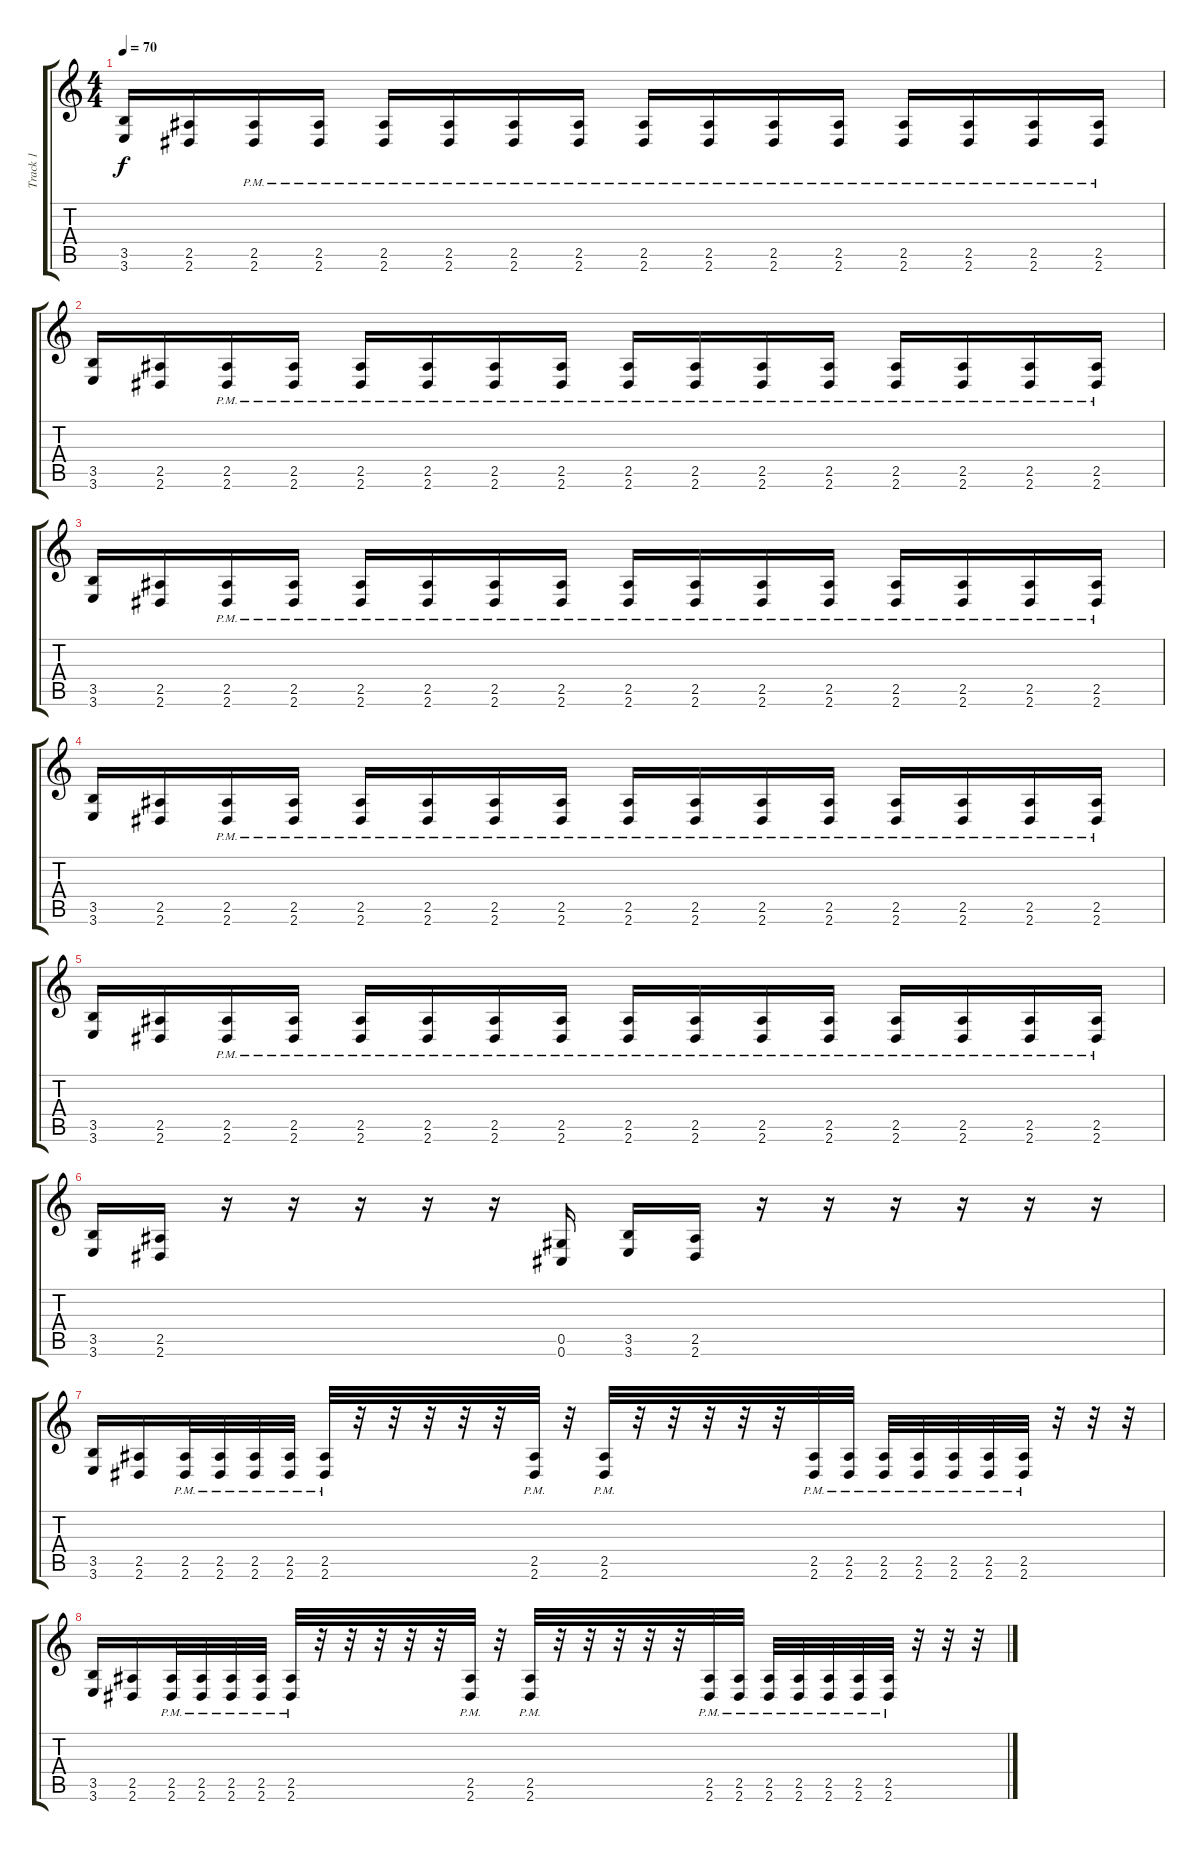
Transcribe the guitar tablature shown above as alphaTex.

\track ("Track 1" "Track 1") {instrument distortionguitar}
\staff {score tabs}
\tuning (Eb4 Bb3 Gb3 Db3 Ab2 Db2) {hide}
\ts (4 4)
\tempo 70
\clef g2
\ks c
(3.5 3.6).16{dy f} (2.5 2.6).16 (2.5{pm} 2.6{pm}).16 (2.5{pm} 2.6{pm}).16 (2.5{pm} 2.6{pm}).16 (2.5{pm} 2.6{pm}).16 (2.5{pm} 2.6{pm}).16 (2.5{pm} 2.6{pm}).16 (2.5{pm} 2.6{pm}).16 (2.5{pm} 2.6{pm}).16 (2.5{pm} 2.6{pm}).16 (2.5{pm} 2.6{pm}).16 (2.5{pm} 2.6{pm}).16 (2.5{pm} 2.6{pm}).16 (2.5{pm} 2.6{pm}).16 (2.5{pm} 2.6{pm}).16 |
(3.5 3.6).16 (2.5 2.6).16 (2.5{pm} 2.6{pm}).16 (2.5{pm} 2.6{pm}).16 (2.5{pm} 2.6{pm}).16 (2.5{pm} 2.6{pm}).16 (2.5{pm} 2.6{pm}).16 (2.5{pm} 2.6{pm}).16 (2.5{pm} 2.6{pm}).16 (2.5{pm} 2.6{pm}).16 (2.5{pm} 2.6{pm}).16 (2.5{pm} 2.6{pm}).16 (2.5{pm} 2.6{pm}).16 (2.5{pm} 2.6{pm}).16 (2.5{pm} 2.6{pm}).16 (2.5{pm} 2.6{pm}).16 |
(3.5 3.6).16 (2.5 2.6).16 (2.5{pm} 2.6{pm}).16 (2.5{pm} 2.6{pm}).16 (2.5{pm} 2.6{pm}).16 (2.5{pm} 2.6{pm}).16 (2.5{pm} 2.6{pm}).16 (2.5{pm} 2.6{pm}).16 (2.5{pm} 2.6{pm}).16 (2.5{pm} 2.6{pm}).16 (2.5{pm} 2.6{pm}).16 (2.5{pm} 2.6{pm}).16 (2.5{pm} 2.6{pm}).16 (2.5{pm} 2.6{pm}).16 (2.5{pm} 2.6{pm}).16 (2.5{pm} 2.6{pm}).16 |
(3.5 3.6).16 (2.5 2.6).16 (2.5{pm} 2.6{pm}).16 (2.5{pm} 2.6{pm}).16 (2.5{pm} 2.6{pm}).16 (2.5{pm} 2.6{pm}).16 (2.5{pm} 2.6{pm}).16 (2.5{pm} 2.6{pm}).16 (2.5{pm} 2.6{pm}).16 (2.5{pm} 2.6{pm}).16 (2.5{pm} 2.6{pm}).16 (2.5{pm} 2.6{pm}).16 (2.5{pm} 2.6{pm}).16 (2.5{pm} 2.6{pm}).16 (2.5{pm} 2.6{pm}).16 (2.5{pm} 2.6{pm}).16 |
(3.5 3.6).16 (2.5 2.6).16 (2.5{pm} 2.6{pm}).16 (2.5{pm} 2.6{pm}).16 (2.5{pm} 2.6{pm}).16 (2.5{pm} 2.6{pm}).16 (2.5{pm} 2.6{pm}).16 (2.5{pm} 2.6{pm}).16 (2.5{pm} 2.6{pm}).16 (2.5{pm} 2.6{pm}).16 (2.5{pm} 2.6{pm}).16 (2.5{pm} 2.6{pm}).16 (2.5{pm} 2.6{pm}).16 (2.5{pm} 2.6{pm}).16 (2.5{pm} 2.6{pm}).16 (2.5{pm} 2.6{pm}).16 |
(3.5 3.6).16 (2.5 2.6).16 r.16 r.16 r.16 r.16 r.16 (0.5 0.6).16 (3.5 3.6).16 (2.5 2.6).16 r.16 r.16 r.16 r.16 r.16 r.16 |
(3.5 3.6).16 (2.5 2.6).16 (2.5{pm} 2.6{pm}).32 (2.5{pm} 2.6{pm}).32 (2.5{pm} 2.6{pm}).32 (2.5{pm} 2.6{pm}).32 (2.5{pm} 2.6{pm}).32 r.32 r.32 r.32 r.32 r.32 (2.5{pm} 2.6{pm}).32 r.32 (2.5{pm} 2.6{pm}).32 r.32 r.32 r.32 r.32 r.32 (2.5{pm} 2.6{pm}).32 (2.5{pm} 2.6{pm}).32 (2.5{pm} 2.6{pm}).32 (2.5{pm} 2.6{pm}).32 (2.5{pm} 2.6{pm}).32 (2.5{pm} 2.6{pm}).32 (2.5{pm} 2.6{pm}).32 r.32 r.32 r.32 |
(3.5 3.6).16 (2.5 2.6).16 (2.5{pm} 2.6{pm}).32 (2.5{pm} 2.6{pm}).32 (2.5{pm} 2.6{pm}).32 (2.5{pm} 2.6{pm}).32 (2.5{pm} 2.6{pm}).32 r.32 r.32 r.32 r.32 r.32 (2.5{pm} 2.6{pm}).32 r.32 (2.5{pm} 2.6{pm}).32 r.32 r.32 r.32 r.32 r.32 (2.5{pm} 2.6{pm}).32 (2.5{pm} 2.6{pm}).32 (2.5{pm} 2.6{pm}).32 (2.5{pm} 2.6{pm}).32 (2.5{pm} 2.6{pm}).32 (2.5{pm} 2.6{pm}).32 (2.5{pm} 2.6{pm}).32 r.32 r.32 r.32
